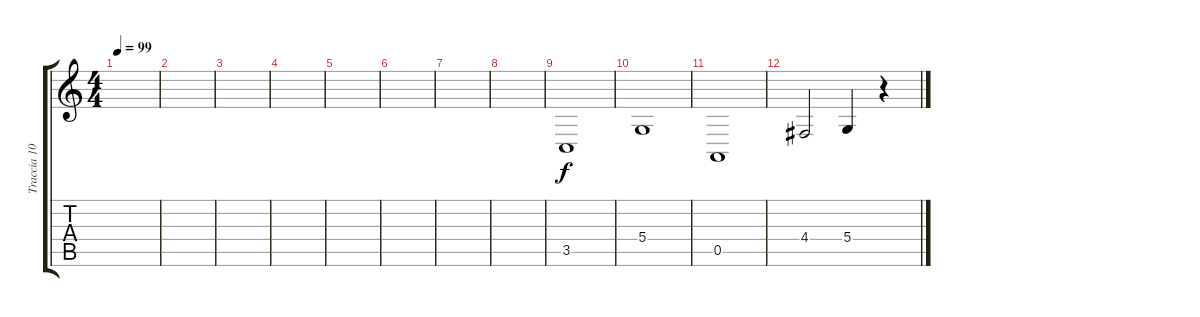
\track ("Traccia 10" "Traccia 10") {instrument reedorgan}
\staff {score tabs}
\tuning (E4 B3 G3 D3 A2 E2) {hide}
\ts (4 4)
\tempo 99
\clef g2
\ks c
|
|
|
|
|
|
|
|
3.5.1 |
5.4.1 |
0.5.1 |
4.4.2 5.4.4 r.4
